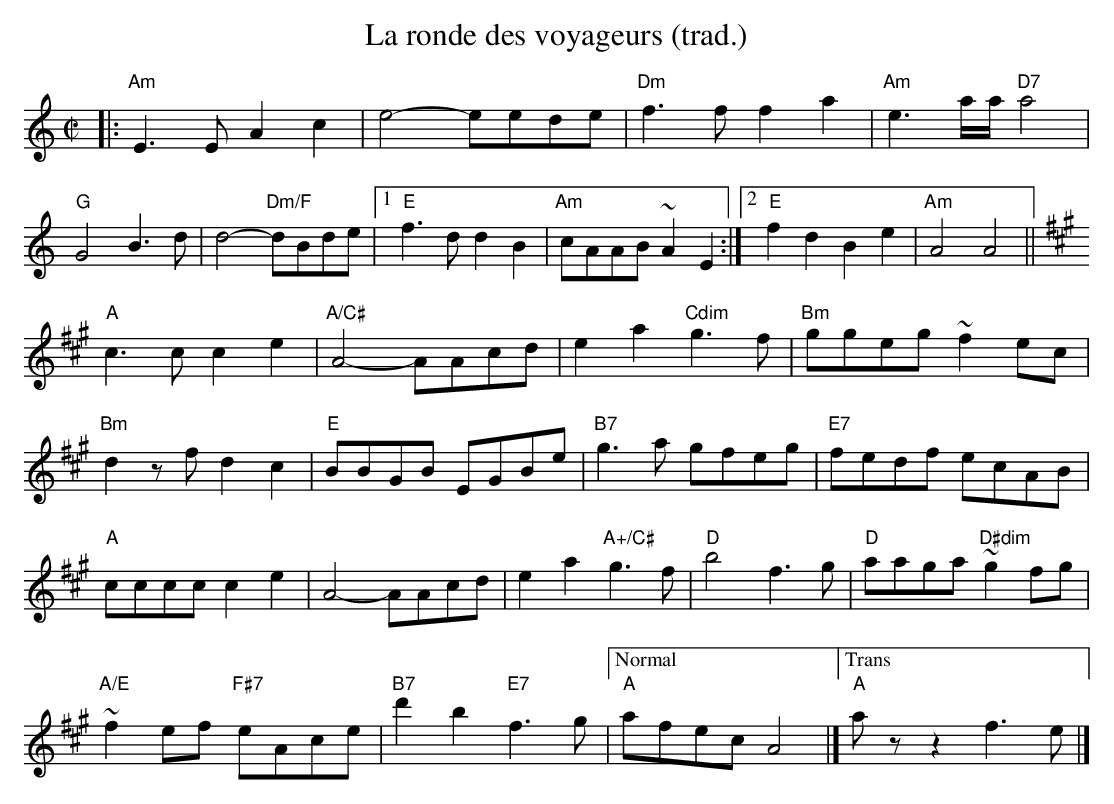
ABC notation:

X:1
T:La ronde des voyageurs (trad.)
M: C|
L: 1/8
K:Amin
|:"Am"E3E A2 c2|e4-eede|"Dm"f3f f2 a2|"Am"e3a/2a/2 "D7"a4|
"G"G4 B3d|d4"Dm/F"-dBde|1"E"f3d d2 B2|"Am"cAAB ~A2 E2:|[2 "E"f2 d2 B2 e2| "Am"A4 A4||
K:Amaj
"A"c3c c2 e2|"A/C#"A4-AAcd|e2a2"Cdim"g3f|"Bm"ggeg ~f2 ec|
"Bm"d2zf d2c2|"E"BBGB EGBe|"B7"g3a gfeg|"E7"fedf ecAB|
"A"cccc c2 e2|A4-AAcd|e2a2 "A+/C#"g3f|"D"b4f3g|"D"aaga "D#dim"~g2fg|
"A/E"~f2ef "F#7"eAce|"B7"d'2b2 "E7"f3g|["Normal""A"afec A4|]["Trans" "A"azz2f3e|]
